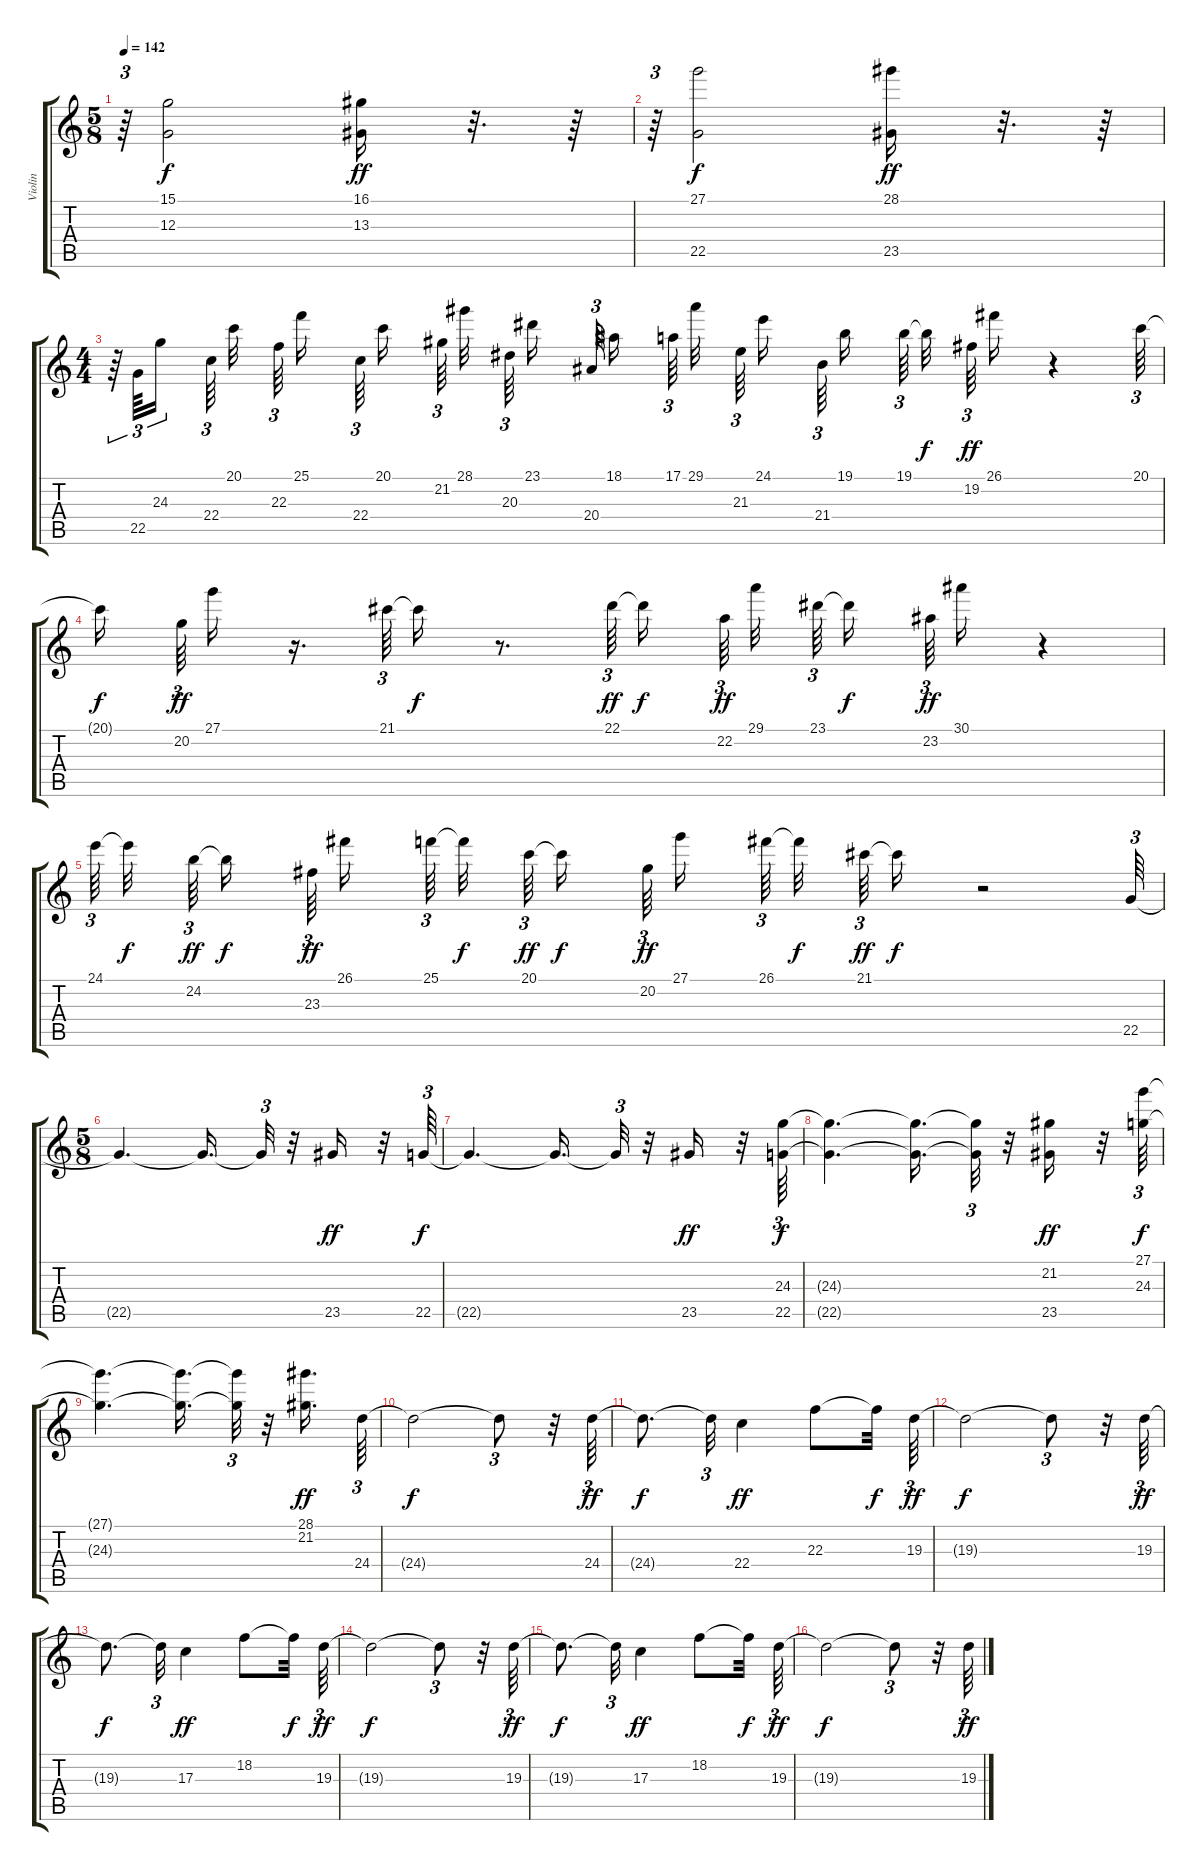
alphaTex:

\track ("Violin                              " "Violin    ") {instrument stringensemble1}
\staff {score tabs}
\tuning (E4 B3 G3 D3 A2 E2) {hide}
\ts (5 8)
\tempo 142
\clef g2
\ks c
r.64{tu (3 2) dy ff} (15.1 12.3).2{dy f} (16.1 13.3).16{dy ff} r.32{d} r.64 |
r.64{tu (3 2)} (27.1 22.5).2{dy f} (28.1 23.5).16{dy ff} r.32{d} r.64 |
\ts (4 4)
r.64{tu (3 2)} 22.5.64{tu (3 2)} 24.3.16{tu (3 2)} 22.4.64{tu (3 2)} 20.1.32 22.3.64{tu (3 2)} 25.1.16 22.4.64{tu (3 2)} 20.1.16 21.2.64{tu (3 2)} 28.1.32 20.3.64{tu (3 2)} 23.1.16 20.4.64{tu (3 2)} 18.1.16 17.1.64{tu (3 2)} 29.1.32 21.3.64{tu (3 2)} 24.1.16 21.4.64{tu (3 2)} 19.1.16 19.1.64{tu (3 2)} 19.1{t}.32{dy f} 19.2.64{tu (3 2) dy ff} 26.1.16 r.4 20.1.64{tu (3 2)} |
20.1{t}.16{dy f} 20.2.64{tu (3 2) dy ff} 27.1.16 r.16{d} 21.1.64{tu (3 2)} 21.1{t}.16{dy f} r.8{d} 22.1.64{tu (3 2) dy ff} 22.1{t}.16{dy f} 22.2.64{tu (3 2) dy ff} 29.1.32 23.1.64{tu (3 2)} 23.1{t}.16{dy f} 23.2.64{tu (3 2) dy ff} 30.1.16 r.4 |
24.1.64{tu (3 2)} 24.1{t}.32{dy f} 24.2.64{tu (3 2) dy ff} 24.2{t}.16{dy f} 23.3.64{tu (3 2) dy ff} 26.1.16 25.1.64{tu (3 2)} 25.1{t}.32{dy f} 20.1.64{tu (3 2) dy ff} 20.1{t}.16{dy f} 20.2.64{tu (3 2) dy ff} 27.1.16 26.1.64{tu (3 2)} 26.1{t}.32{dy f} 21.1.64{tu (3 2) dy ff} 21.1{t}.16{dy f} r.2 22.5.64{tu (3 2)} |
\ts (5 8)
22.5{t}.4{d} 22.5{t}.16{d} 22.5{t}.32{tu (3 2)} r.32 23.5.16{dy ff} r.32 22.5.64{tu (3 2) dy f} |
22.5{t}.4{d} 22.5{t}.16{d} 22.5{t}.32{tu (3 2)} r.32 23.5.16{dy ff} r.32 (24.3 22.5).64{tu (3 2) dy f} |
(24.3{t} 22.5{t}).4{d} (24.3{t} 22.5{t}).16{d} (24.3{t} 22.5{t}).32{tu (3 2)} r.32 (21.2 23.5).16{dy ff} r.32 (27.1 24.3).64{tu (3 2) dy f} |
(27.1{t} 24.3{t}).4{d} (27.1{t} 24.3{t}).16{d} (27.1{t} 24.3{t}).32{tu (3 2)} r.32 (28.1 21.2).16{d dy ff} 24.4.64{tu (3 2)} |
24.4{t}.2{dy f} 24.4{t}.8{tu (3 2)} r.32 24.4.64{tu (3 2) dy ff} |
24.4{t}.8{d dy f} 24.4{t}.32{tu (3 2)} 22.4.4{dy ff} 22.3.8 22.3{t}.32{dy f} 19.3.64{tu (3 2) dy ff} |
19.3{t}.2{dy f} 19.3{t}.8{tu (3 2)} r.32 19.3.64{tu (3 2) dy ff} |
19.3{t}.8{d dy f} 19.3{t}.32{tu (3 2)} 17.3.4{dy ff} 18.2.8 18.2{t}.32{dy f} 19.3.64{tu (3 2) dy ff} |
19.3{t}.2{dy f} 19.3{t}.8{tu (3 2)} r.32 19.3.64{tu (3 2) dy ff} |
19.3{t}.8{d dy f} 19.3{t}.32{tu (3 2)} 17.3.4{dy ff} 18.2.8 18.2{t}.32{dy f} 19.3.64{tu (3 2) dy ff} |
19.3{t}.2{dy f} 19.3{t}.8{tu (3 2)} r.32 19.3.64{tu (3 2) dy ff}
